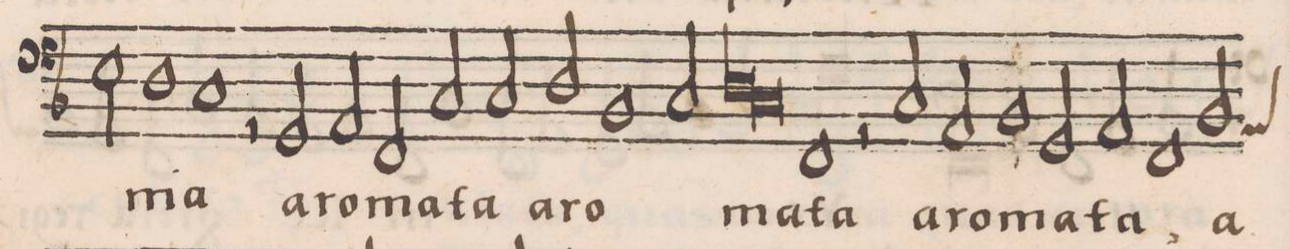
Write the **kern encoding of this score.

**kern	**text
*I"BASSVS	*
*clefF4	*
*k[b-]	*
*met(C)	*
*M2/1	*
2E\	.
=36-	=36-
1D	-ni-
1C	-a
=37-	=37-
2r	.
2GG/	a-
2AA/	-ro-
2FF/	-ma-
=38-	=38-
2C/	-ta
2C/	a-
2D/	-ro-
1BB-/	.
=39-	=39-
2C/	.
*lig	*
1D	-ma-
=40-	=40-
1C	.
*Xlig	*
1FF	-ta
=41-	=41-
2r	.
2C/	a-
2AA/	-ro-
1BB-/	-ma-
=42-	=42-
2GG/	.
2AA/	-ta,
1FF/	.
=43-	=43-
*custos:AA	*
*-	*-
